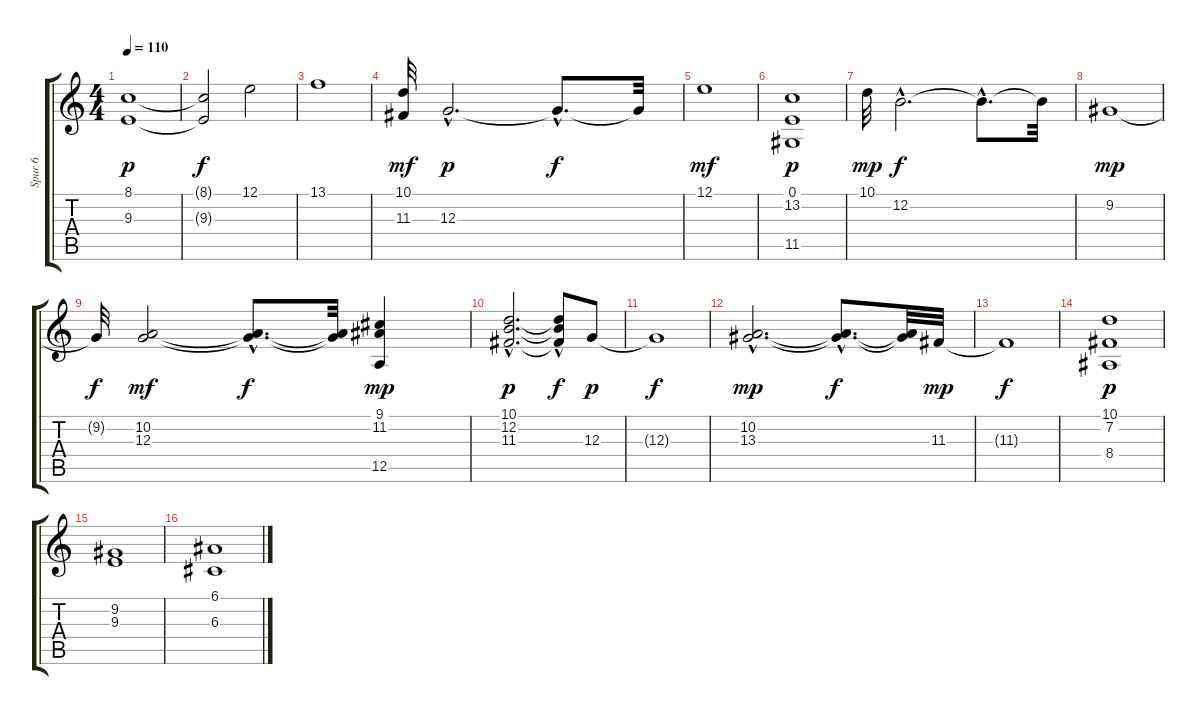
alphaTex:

\track ("Spur 6" "Spur 6") {instrument lead1square}
\staff {score tabs}
\tuning (E4 B3 G3 D3 A2 E2) {hide}
\ts (4 4)
\tempo 110
\clef g2
\ks c
(8.1 9.3).1{dy p} |
(8.1{t} 9.3{t}).2{dy f} 12.1.2 |
13.1.1 |
(10.1 11.3).32{dy mf} 12.3{hac}.2{d dy p} 12.3{hac t}.8{d dy f} 12.3{t}.32 |
12.1.1{dy mf} |
(0.1 13.2 11.5).1{dy p} |
10.1.32{dy mp} 12.2{hac}.2{d dy f} 12.2{hac t}.8{d} 12.2{t}.32 |
9.2.1{dy mp} |
9.2{t}.32{dy f} (10.2 12.3).2{dy mf} (10.2{hac t} 12.3{hac t}).8{d dy f} (10.2{t} 12.3{t}).32 (9.1 11.2 12.5).4{dy mp} |
(10.1{hac} 12.2{hac} 11.3{hac}).2{d dy p} (10.1{t} 12.2{t} 11.3{hac t}).8{dy f} 12.3.8{dy p} |
12.3{t}.1{dy f} |
(10.2{hac} 13.3{hac}).2{d dy mp} (10.2{hac t} 13.3{hac t}).8{d dy f} (10.2{t} 13.3{t}).32 11.3.32{dy mp} |
11.3{t}.1{dy f} |
(10.1 7.2 8.4).1{dy p} |
(9.2 9.3).1 |
(6.1 6.3).1
